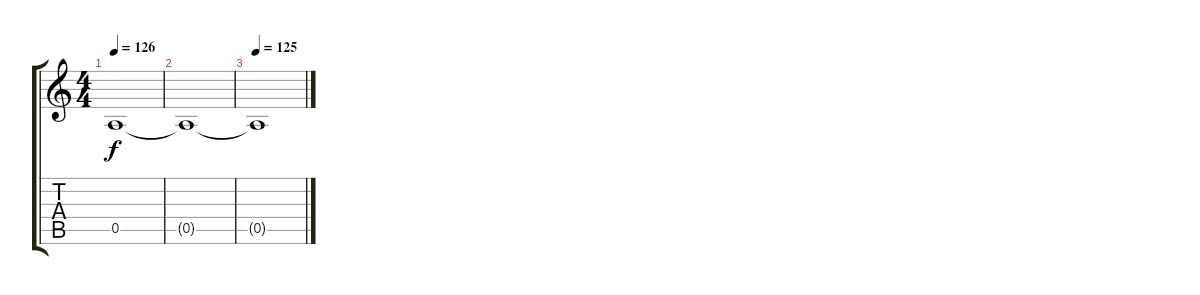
\track "" {instrument distortionguitar}
\staff {score tabs}
\tuning (E4 B3 G3 D3 A2 E2) {hide}
\ts (4 4)
\tempo 126
\clef g2
\ks c
0.5{t}.1{dy f} |
0.5{t}.1 |
\tempo 125
0.5{t}.1
